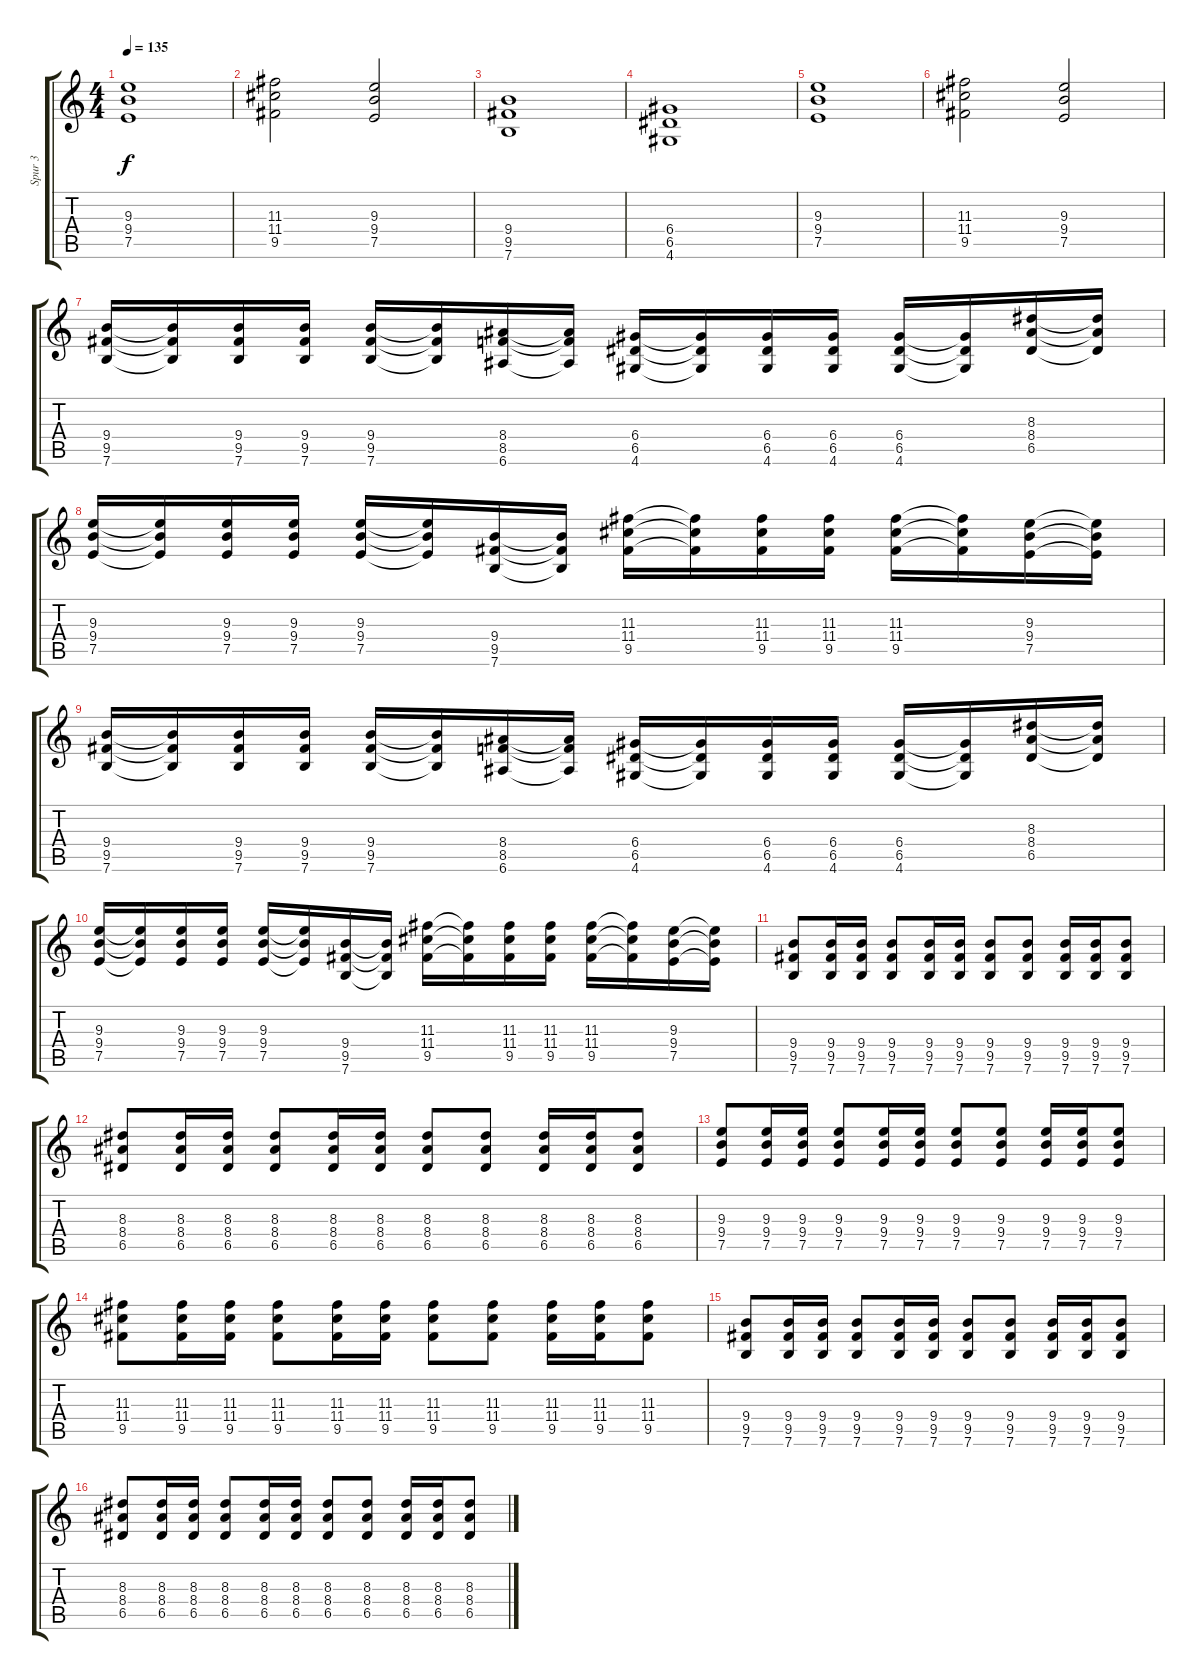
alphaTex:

\track ("Spur 3" "Spur 3") {instrument distortionguitar}
\staff {score tabs}
\tuning (E4 B3 G3 D3 A2 E2) {hide}
\ts (4 4)
\tempo 135
\clef g2
\ks c
(9.3 9.4 7.5).1{dy f} |
(11.3 11.4 9.5).2 (9.3 9.4 7.5).2 |
(9.4 9.5 7.6).1 |
(6.4 6.5 4.6).1 |
(9.3 9.4 7.5).1 |
(11.3 11.4 9.5).2 (9.3 9.4 7.5).2 |
(9.4 9.5 7.6).16 (9.4{t} 9.5{t} 7.6{t}).16 (9.4 9.5 7.6).16 (9.4 9.5 7.6).16 (9.4 9.5 7.6).16 (9.4{t} 9.5{t} 7.6{t}).16 (8.4 8.5 6.6).16 (8.4{t} 8.5{t} 6.6{t}).16 (6.4 6.5 4.6).16 (6.4{t} 6.5{t} 4.6{t}).16 (6.4 6.5 4.6).16 (6.4 6.5 4.6).16 (6.4 6.5 4.6).16 (6.4{t} 6.5{t} 4.6{t}).16 (8.3 8.4 6.5).16 (8.3{t} 8.4{t} 6.5{t}).16 |
(9.3 9.4 7.5).16 (9.3{t} 9.4{t} 7.5{t}).16 (9.3 9.4 7.5).16 (9.3 9.4 7.5).16 (9.3 9.4 7.5).16 (9.3{t} 9.4{t} 7.5{t}).16 (9.4 9.5 7.6).16 (9.4{t} 9.5{t} 7.6{t}).16 (11.3 11.4 9.5).16 (11.3{t} 11.4{t} 9.5{t}).16 (11.3 11.4 9.5).16 (11.3 11.4 9.5).16 (11.3 11.4 9.5).16 (11.3{t} 11.4{t} 9.5{t}).16 (9.3 9.4 7.5).16 (9.3{t} 9.4{t} 7.5{t}).16 |
(9.4 9.5 7.6).16 (9.4{t} 9.5{t} 7.6{t}).16 (9.4 9.5 7.6).16 (9.4 9.5 7.6).16 (9.4 9.5 7.6).16 (9.4{t} 9.5{t} 7.6{t}).16 (8.4 8.5 6.6).16 (8.4{t} 8.5{t} 6.6{t}).16 (6.4 6.5 4.6).16 (6.4{t} 6.5{t} 4.6{t}).16 (6.4 6.5 4.6).16 (6.4 6.5 4.6).16 (6.4 6.5 4.6).16 (6.4{t} 6.5{t} 4.6{t}).16 (8.3 8.4 6.5).16 (8.3{t} 8.4{t} 6.5{t}).16 |
(9.3 9.4 7.5).16 (9.3{t} 9.4{t} 7.5{t}).16 (9.3 9.4 7.5).16 (9.3 9.4 7.5).16 (9.3 9.4 7.5).16 (9.3{t} 9.4{t} 7.5{t}).16 (9.4 9.5 7.6).16 (9.4{t} 9.5{t} 7.6{t}).16 (11.3 11.4 9.5).16 (11.3{t} 11.4{t} 9.5{t}).16 (11.3 11.4 9.5).16 (11.3 11.4 9.5).16 (11.3 11.4 9.5).16 (11.3{t} 11.4{t} 9.5{t}).16 (9.3 9.4 7.5).16 (9.3{t} 9.4{t} 7.5{t}).16 |
(9.4 9.5 7.6).8 (9.4 9.5 7.6).16 (9.4 9.5 7.6).16 (9.4 9.5 7.6).8 (9.4 9.5 7.6).16 (9.4 9.5 7.6).16 (9.4 9.5 7.6).8 (9.4 9.5 7.6).8 (9.4 9.5 7.6).16 (9.4 9.5 7.6).16 (9.4 9.5 7.6).8 |
(8.3 8.4 6.5).8 (8.3 8.4 6.5).16 (8.3 8.4 6.5).16 (8.3 8.4 6.5).8 (8.3 8.4 6.5).16 (8.3 8.4 6.5).16 (8.3 8.4 6.5).8 (8.3 8.4 6.5).8 (8.3 8.4 6.5).16 (8.3 8.4 6.5).16 (8.3 8.4 6.5).8 |
(9.3 9.4 7.5).8 (9.3 9.4 7.5).16 (9.3 9.4 7.5).16 (9.3 9.4 7.5).8 (9.3 9.4 7.5).16 (9.3 9.4 7.5).16 (9.3 9.4 7.5).8 (9.3 9.4 7.5).8 (9.3 9.4 7.5).16 (9.3 9.4 7.5).16 (9.3 9.4 7.5).8 |
(11.3 11.4 9.5).8 (11.3 11.4 9.5).16 (11.3 11.4 9.5).16 (11.3 11.4 9.5).8 (11.3 11.4 9.5).16 (11.3 11.4 9.5).16 (11.3 11.4 9.5).8 (11.3 11.4 9.5).8 (11.3 11.4 9.5).16 (11.3 11.4 9.5).16 (11.3 11.4 9.5).8 |
(9.4 9.5 7.6).8 (9.4 9.5 7.6).16 (9.4 9.5 7.6).16 (9.4 9.5 7.6).8 (9.4 9.5 7.6).16 (9.4 9.5 7.6).16 (9.4 9.5 7.6).8 (9.4 9.5 7.6).8 (9.4 9.5 7.6).16 (9.4 9.5 7.6).16 (9.4 9.5 7.6).8 |
(8.3 8.4 6.5).8 (8.3 8.4 6.5).16 (8.3 8.4 6.5).16 (8.3 8.4 6.5).8 (8.3 8.4 6.5).16 (8.3 8.4 6.5).16 (8.3 8.4 6.5).8 (8.3 8.4 6.5).8 (8.3 8.4 6.5).16 (8.3 8.4 6.5).16 (8.3 8.4 6.5).8
